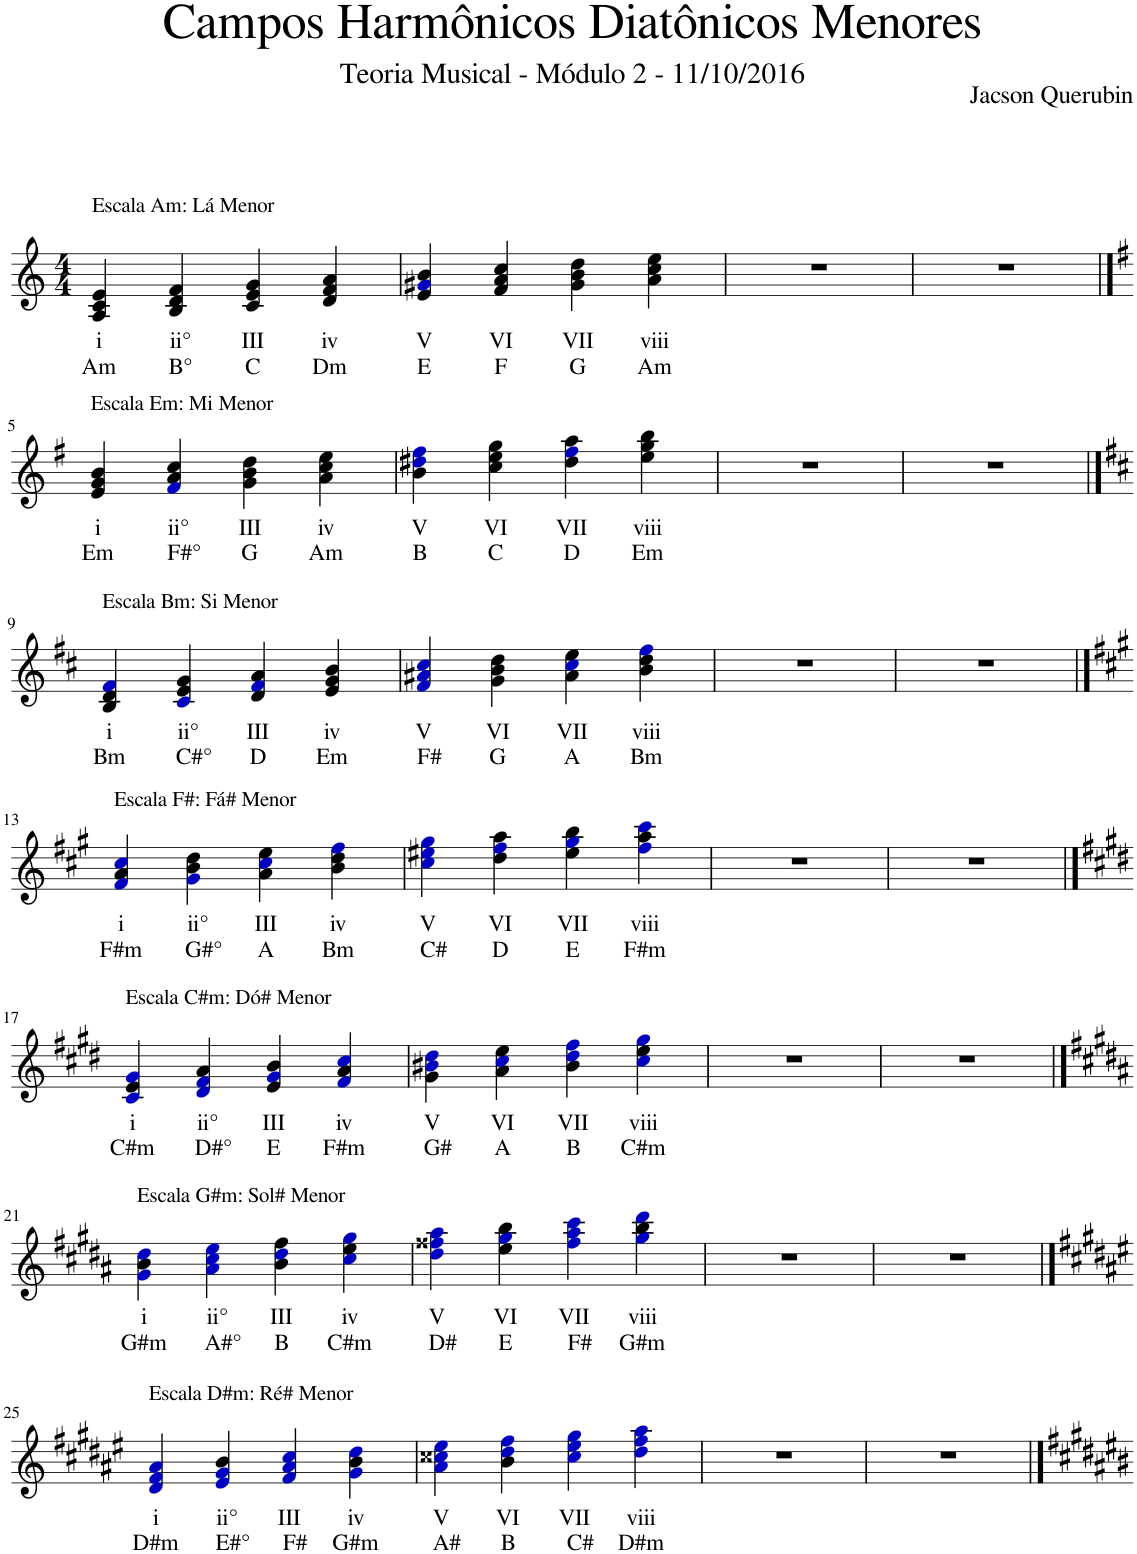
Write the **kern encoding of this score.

**kern	**text	**text
*part1	*part1	*part1
*staff1	*staff1	*staff1
*I"Piano	*	*
*I'Pno.	*	*
*clefG2	*	*
*k[]	*	*
*M4/4	*	*
=1	=1	=1
!LO:TX:a:t=Escala Am&colon; Lá Menor	!	!
!	!LO:LY:b	!LO:LY:b
4A/ 4c/ 4e/	i	Am
!	!LO:LY:b	!LO:LY:b
4B/ 4d/ 4f/	ii°	B°
!	!LO:LY:b	!LO:LY:b
4ci/ 4e/ 4g/	III	C
!	!LO:LY:b	!LO:LY:b
4d/ 4f/ 4a/	iv	Dm
=2	=2	=2
!	!LO:LY:b	!LO:LY:b
4e/ 4g#Xj/ 4b/	V	E
!	!LO:LY:b	!LO:LY:b
4f/ 4a/ 4cc/	VI	F
!	!LO:LY:b	!LO:LY:b
4g#i\ 4b\ 4dd\	VII	G
!	!LO:LY:b	!LO:LY:b
4a\ 4cc\ 4ee\	viii	Am
=3	=3	=3
1r	.	.
=4	=4	=4
1r	.	.
!!LO:LB:g=z
==5	==5	==5
*k[f#]	*	*
!LO:TX:a:t=Escala Em&colon; Mi Menor	!	!
!	!LO:LY:b	!LO:LY:b
4e/ 4g/ 4b/	i	Em
!	!LO:LY:b	!LO:LY:b
4f#j/ 4a/ 4cc/	ii°	F#°
!	!LO:LY:b	!LO:LY:b
4gZ\ 4b\ 4dd\	III	G
!	!LO:LY:b	!LO:LY:b
4a\ 4cc\ 4ee\	iv	Am
=6	=6	=6
!	!LO:LY:b	!LO:LY:b
4b\ 4dd#Xj\ 4ff#j\	V	B
!	!LO:LY:b	!LO:LY:b
4ccZ\ 4ee\ 4gg\	VI	C
!	!LO:LY:b	!LO:LY:b
4dd#Z\ 4ff#j\ 4aa\	VII	D
!	!LO:LY:b	!LO:LY:b
4ee\ 4gg\ 4bb\	viii	Em
=7	=7	=7
1r	.	.
=8	=8	=8
1r	.	.
!!LO:LB:g=z
==9	==9	==9
*k[f#c#]	*	*
!LO:TX:a:t=Escala Bm&colon; Si Menor	!	!
!	!LO:LY:b	!LO:LY:b
4B/ 4d/ 4f#j/	i	Bm
!	!LO:LY:b	!LO:LY:b
4c#j/ 4e/ 4g/	ii°	C#°
!	!LO:LY:b	!LO:LY:b
4dZ/ 4f#j/ 4a/	III	D
!	!LO:LY:b	!LO:LY:b
4e/ 4g/ 4b/	iv	Em
=10	=10	=10
!	!LO:LY:b	!LO:LY:b
4f#j/ 4a#Xj/ 4cc#j/	V	F#
!	!LO:LY:b	!LO:LY:b
4gZ\ 4b\ 4dd\	VI	G
!	!LO:LY:b	!LO:LY:b
4a#Z\ 4cc#j\ 4ee\	VII	A
!	!LO:LY:b	!LO:LY:b
4b\ 4dd\ 4ff#j\	viii	Bm
=11	=11	=11
1r	.	.
=12	=12	=12
1r	.	.
!!LO:LB:g=z
==13	==13	==13
*k[f#c#g#]	*	*
!LO:TX:a:t=Escala F#&colon; Fá# Menor	!	!
!	!LO:LY:b	!LO:LY:b
4f#j/ 4a/ 4cc#j/	i	F#m
!	!LO:LY:b	!LO:LY:b
4g#j\ 4b\ 4dd\	ii°	G#°
!	!LO:LY:b	!LO:LY:b
4a\ 4cc#j\ 4ee\	III	A
!	!LO:LY:b	!LO:LY:b
4bZ\ 4dd\ 4ff#j\	iv	Bm
=14	=14	=14
!	!LO:LY:b	!LO:LY:b
4cc#j\ 4ee#Xj\ 4gg#j\	V	C#
!	!LO:LY:b	!LO:LY:b
4dd\ 4ff#j\ 4aa\	VI	D
!	!LO:LY:b	!LO:LY:b
4ee#\ 4gg#j\ 4bb\	VII	E
!	!LO:LY:b	!LO:LY:b
4ff#j\ 4aa\ 4ccc#j\	viii	F#m
=15	=15	=15
1r	.	.
=16	=16	=16
1r	.	.
!!LO:LB:g=z
==17	==17	==17
*k[f#c#g#d#]	*	*
!LO:TX:a:t=Escala C#m&colon; Dó# Menor	!	!
!	!LO:LY:b	!LO:LY:b
4c#j/ 4e/ 4g#j/	i	C#m
!	!LO:LY:b	!LO:LY:b
4d#j/ 4f#j/ 4a/	ii°	D#°
!	!LO:LY:b	!LO:LY:b
4eZ/ 4g#j/ 4b/	III	E
!	!LO:LY:b	!LO:LY:b
4f#j/ 4a/ 4cc#j/	iv	F#m
=18	=18	=18
!	!LO:LY:b	!LO:LY:b
4g#\ 4b#Xj\ 4dd#j\	V	G#
!	!LO:LY:b	!LO:LY:b
4aZ\ 4cc#j\ 4ee\	VI	A
!	!LO:LY:b	!LO:LY:b
4b#Z\ 4dd#j\ 4ff#j\	VII	B
!	!LO:LY:b	!LO:LY:b
4cc#j\ 4ee\ 4gg#j\	viii	C#m
=19	=19	=19
1r	.	.
=20	=20	=20
1r	.	.
!!LO:LB:g=z
==21	==21	==21
*k[f#c#g#d#a#]	*	*
!LO:TX:a:t=Escala G#m&colon; Sol# Menor	!	!
!	!LO:LY:b	!LO:LY:b
4g#j\ 4b\ 4dd#j\	i	G#m
!	!LO:LY:b	!LO:LY:b
4a#j\ 4cc#j\ 4eej\	ii°	A#°
!	!LO:LY:b	!LO:LY:b
4b\ 4dd#j\ 4ff#\	III	B
!	!LO:LY:b	!LO:LY:b
4cc#j\ 4ee\ 4gg#j\	iv	C#m
=22	=22	=22
!	!LO:LY:b	!LO:LY:b
4dd#j\ 4ff##Xj\ 4aa#j\	V	D#
!	!LO:LY:b	!LO:LY:b
4ee\ 4gg#j\ 4bb\	VI	E
!	!LO:LY:b	!LO:LY:b
4ff##j\ 4aa#j\ 4ccc#j\	VII	F#
!	!LO:LY:b	!LO:LY:b
4gg#j\ 4bb\ 4ddd#j\	viii	G#m
=23	=23	=23
1r	.	.
=24	=24	=24
1r	.	.
!!LO:LB:g=z
==25	==25	==25
*k[f#c#g#d#a#e#]	*	*
!LO:TX:a:t=Escala D#m&colon; Ré# Menor	!	!
!	!LO:LY:b	!LO:LY:b
4d#j/ 4f#j/ 4a#j/	i	D#m
!	!LO:LY:b	!LO:LY:b
4e#j/ 4g#j/ 4b/	ii°	E#°
!	!LO:LY:b	!LO:LY:b
4f#j/ 4a#j/ 4cc#j/	III	F#
!	!LO:LY:b	!LO:LY:b
4g#j\ 4b\ 4dd#j\	iv	G#m
=26	=26	=26
!	!LO:LY:b	!LO:LY:b
4a#j\ 4cc##Xj\ 4ee#j\	V	A#
!	!LO:LY:b	!LO:LY:b
4b\ 4dd#j\ 4ff#j\	VI	B
!	!LO:LY:b	!LO:LY:b
4cc##j\ 4ee#j\ 4gg#j\	VII	C#
!	!LO:LY:b	!LO:LY:b
4dd#j\ 4ff#j\ 4aa#j\	viii	D#m
=27	=27	=27
1r	.	.
=28	=28	=28
1r	.	.
==	==	==
*-	*-	*-
